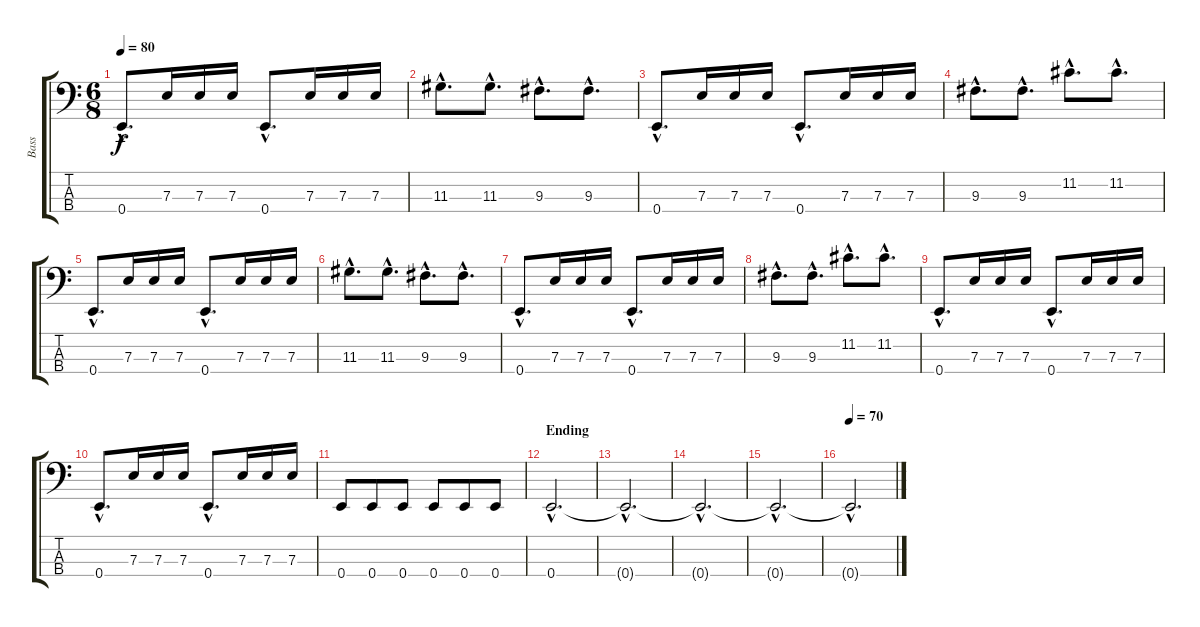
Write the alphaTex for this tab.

\track ("Bass" "Bass") {instrument electricbassfinger}
\staff {score tabs}
\tuning (G2 D2 A1 E1) {hide}
\ts (6 8)
\tempo 80
\clef f4
\ks c
0.4{hac}.8{d dy f} 7.3.16 7.3.16 7.3.16 0.4{hac}.8{d} 7.3.16 7.3.16 7.3.16 |
11.3{hac}.8{d} 11.3{hac}.8{d} 9.3{hac}.8{d} 9.3{hac}.8{d} |
0.4{hac}.8{d} 7.3.16 7.3.16 7.3.16 0.4{hac}.8{d} 7.3.16 7.3.16 7.3.16 |
9.3{hac}.8{d} 9.3{hac}.8{d} 11.2{hac}.8{d} 11.2{hac}.8{d} |
0.4{hac}.8{d} 7.3.16 7.3.16 7.3.16 0.4{hac}.8{d} 7.3.16 7.3.16 7.3.16 |
11.3{hac}.8{d} 11.3{hac}.8{d} 9.3{hac}.8{d} 9.3{hac}.8{d} |
0.4{hac}.8{d} 7.3.16 7.3.16 7.3.16 0.4{hac}.8{d} 7.3.16 7.3.16 7.3.16 |
9.3{hac}.8{d} 9.3{hac}.8{d} 11.2{hac}.8{d} 11.2{hac}.8{d} |
0.4{hac}.8{d} 7.3.16 7.3.16 7.3.16 0.4{hac}.8{d} 7.3.16 7.3.16 7.3.16 |
0.4{hac}.8{d} 7.3.16 7.3.16 7.3.16 0.4{hac}.8{d} 7.3.16 7.3.16 7.3.16 |
0.4.8 0.4.8 0.4.8 0.4.8 0.4.8 0.4.8 |
\section ("" "Ending")
0.4{hac}.2{d volume 8} |
0.4{hac t}.2{d} |
0.4{hac t}.2{d} |
0.4{hac t}.2{d} |
\tempo 70
0.4{hac t}.2{d volume 0}
